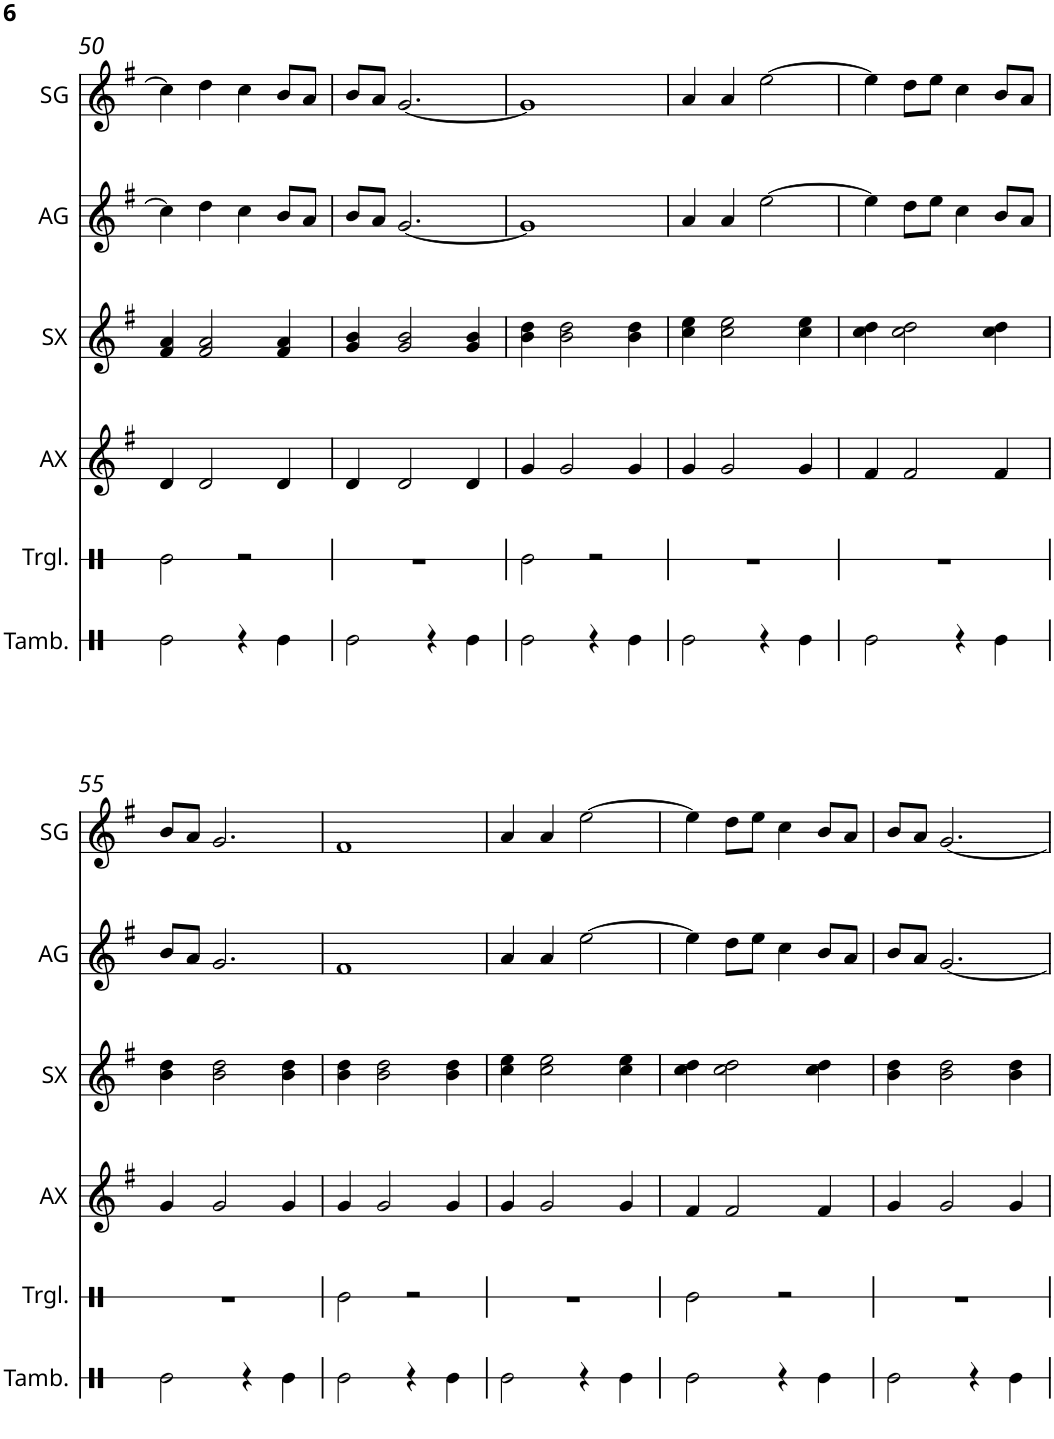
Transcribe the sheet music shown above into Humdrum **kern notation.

**kern	**kern	**kern	**kern	**kern	**kern
*part6	*part5	*part4	*part3	*part2	*part1
*staff6	*staff5	*staff4	*staff3	*staff2	*staff1
*I"Tambourine	*I"Triangle	*I"Alto Xylophone	*I"Soprano Xylophone	*I"Alto Glockenspiel	*I"Soprano Glockenspiel
*I'Tamb.	*I'Trgl.	*I'AX	*I'SX	*I'AG	*I'SG
!!LO:PB:g=z
*clefX	*clefX	*clefG2	*clefG2	*clefG2	*clefG2
*	*	*	*Trd-7c-12	*Trd-7c-12	*Trd-14c-24
*k[f#]	*k[f#]	*k[f#]	*k[f#]	*k[f#]	*k[f#]
*G:	*G:	*G:	*G:	*G:	*G:
*M4/4	*M4/4	*M4/4	*M4/4	*M4/4	*M4/4
=50	=50	=50	=50	=50	=50
2Re\	2Re\	4d/	4f#/ 4a/	4cc\]	4cc\]
.	.	2d/	2f#/ 2a/	4dd\	4dd\
4r	2r	.	.	4cc\	4cc\
4Re\	.	4d/	4f#/ 4a/	8b/L	8b/L
.	.	.	.	8a/J	8a/J
=51	=51	=51	=51	=51	=51
2Re\	1r	4d/	4g/ 4b/	8b/L	8b/L
.	.	.	.	8a/J	8a/J
.	.	2d/	2g/ 2b/	[2.g/	[2.g/
4r	.	.	.	.	.
4Re\	.	4d/	4g/ 4b/	.	.
=52	=52	=52	=52	=52	=52
2Re\	2Re\	4g/	4b\ 4dd\	1g]	1g]
.	.	2g/	2b\ 2dd\	.	.
4r	2r	.	.	.	.
4Re\	.	4g/	4b\ 4dd\	.	.
=53	=53	=53	=53	=53	=53
2Re\	1r	4g/	4cc\ 4ee\	4a/	4a/
.	.	2g/	2cc\ 2ee\	4a/	4a/
4r	.	.	.	[2ee\	[2ee\
4Re\	.	4g/	4cc\ 4ee\	.	.
=54	=54	=54	=54	=54	=54
2Re\	1r	4f#/	4cc\ 4dd\	4ee\]	4ee\]
.	.	2f#/	2cc\ 2dd\	8dd\L	8dd\L
.	.	.	.	8ee\J	8ee\J
4r	.	.	.	4cc\	4cc\
4Re\	.	4f#/	4cc\ 4dd\	8b/L	8b/L
.	.	.	.	8a/J	8a/J
!!LO:LB:g=z
=55	=55	=55	=55	=55	=55
2Re\	1r	4g/	4b\ 4dd\	8b/L	8b/L
.	.	.	.	8a/J	8a/J
.	.	2g/	2b\ 2dd\	2.g/	2.g/
4r	.	.	.	.	.
4Re\	.	4g/	4b\ 4dd\	.	.
=56	=56	=56	=56	=56	=56
2Re\	2Re\	4g/	4b\ 4dd\	1f#	1f#
.	.	2g/	2b\ 2dd\	.	.
4r	2r	.	.	.	.
4Re\	.	4g/	4b\ 4dd\	.	.
=57	=57	=57	=57	=57	=57
2Re\	1r	4g/	4cc\ 4ee\	4a/	4a/
.	.	2g/	2cc\ 2ee\	4a/	4a/
4r	.	.	.	[2ee\	[2ee\
4Re\	.	4g/	4cc\ 4ee\	.	.
=58	=58	=58	=58	=58	=58
2Re\	2Re\	4f#/	4cc\ 4dd\	4ee\]	4ee\]
.	.	2f#/	2cc\ 2dd\	8dd\L	8dd\L
.	.	.	.	8ee\J	8ee\J
4r	2r	.	.	4cc\	4cc\
4Re\	.	4f#/	4cc\ 4dd\	8b/L	8b/L
.	.	.	.	8a/J	8a/J
=59	=59	=59	=59	=59	=59
2Re\	1r	4g/	4b\ 4dd\	8b/L	8b/L
.	.	.	.	8a/J	8a/J
.	.	2g/	2b\ 2dd\	[2.g/	[2.g/
4r	.	.	.	.	.
4Re\	.	4g/	4b\ 4dd\	.	.
=	=	=	=	=	=
*-	*-	*-	*-	*-	*-
